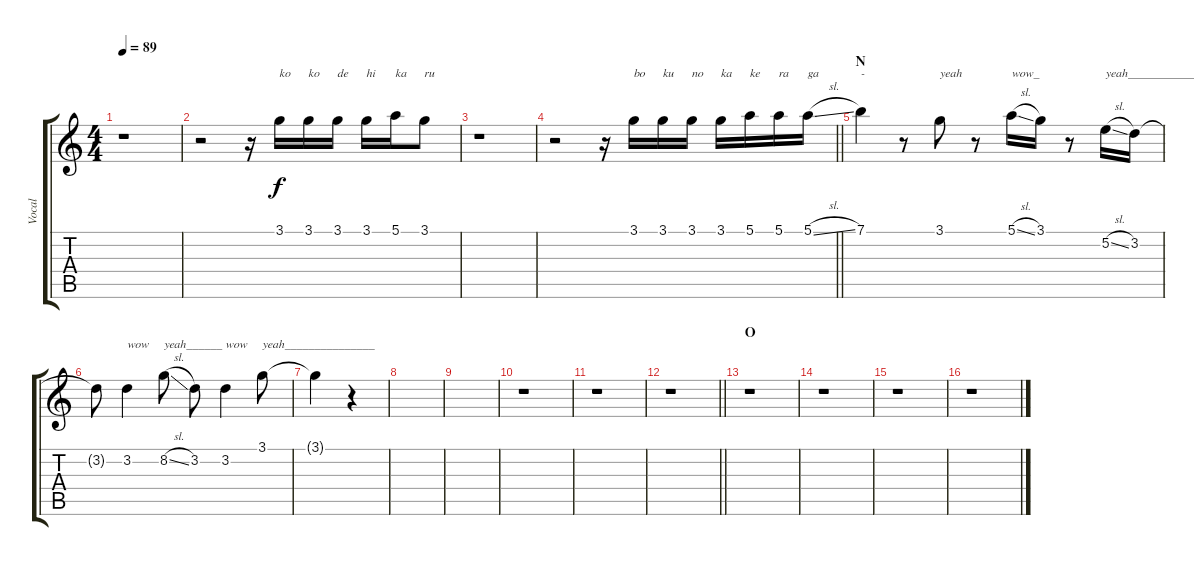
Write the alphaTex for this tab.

\track ("Vocal" "Vocal") {instrument contrabass}
\staff {score tabs}
\tuning (E4 B3 G3 D3 A2 E2) {hide}
\ts (4 4)
\tempo 89
\clef g2
\ks c
r.1{dy f} |
r.2 r.16 3.1.16{txt "ko"} 3.1.16{txt "ko"} 3.1.16{txt "de"} 3.1.16{txt "hi"} 5.1.16{txt "ka"} 3.1.8{txt "ru"} |
r.1 |
\barLineRight lightlight
r.2 r.16 3.1.16{txt "bo"} 3.1.16{txt "ku"} 3.1.16{txt "no"} 3.1.16{txt "ka"} 5.1.16{txt "ke"} 5.1.16{txt "ra"} 5.1{sl}.16{txt "ga"} |
\section ("" "N")
7.1.4{txt "-"} r.8 3.1.8{txt "yeah"} r.8 5.1{sl}.16{txt "wow_"} 3.1.16 r.8 5.2{sl}.16{txt "yeah___________"} 3.2.16 |
3.2{t}.8 3.2.4{txt "wow"} 8.2{sl}.8{txt "yeah______"} 3.2.8 3.2.4{txt "wow"} 3.1.8{txt "yeah_______________"} |
3.1{t}.4 r.4 |
|
|
r.1 |
r.1 |
\barLineRight lightlight
r.1 |
\section ("" "O")
r.1 |
r.1 |
r.1 |
r.1
